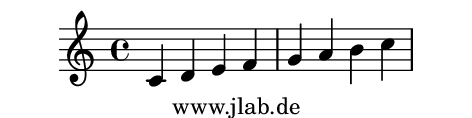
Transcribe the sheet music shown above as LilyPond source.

\version "2.20.0"
\include "english.ly"

#(set! paper-alist (cons '("anki-png" . (cons (* 80 mm) (* 20 mm))) paper-alist))
#(set-default-paper-size "anki-png")

\header {
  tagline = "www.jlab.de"
}

melody = \relative c' {
  \clef treble
  \key c \major
  \time 4/4

  c4 d e | f g a b c 
}

\score {
  \new Staff \melody
  \layout { }
  \midi { }
}

